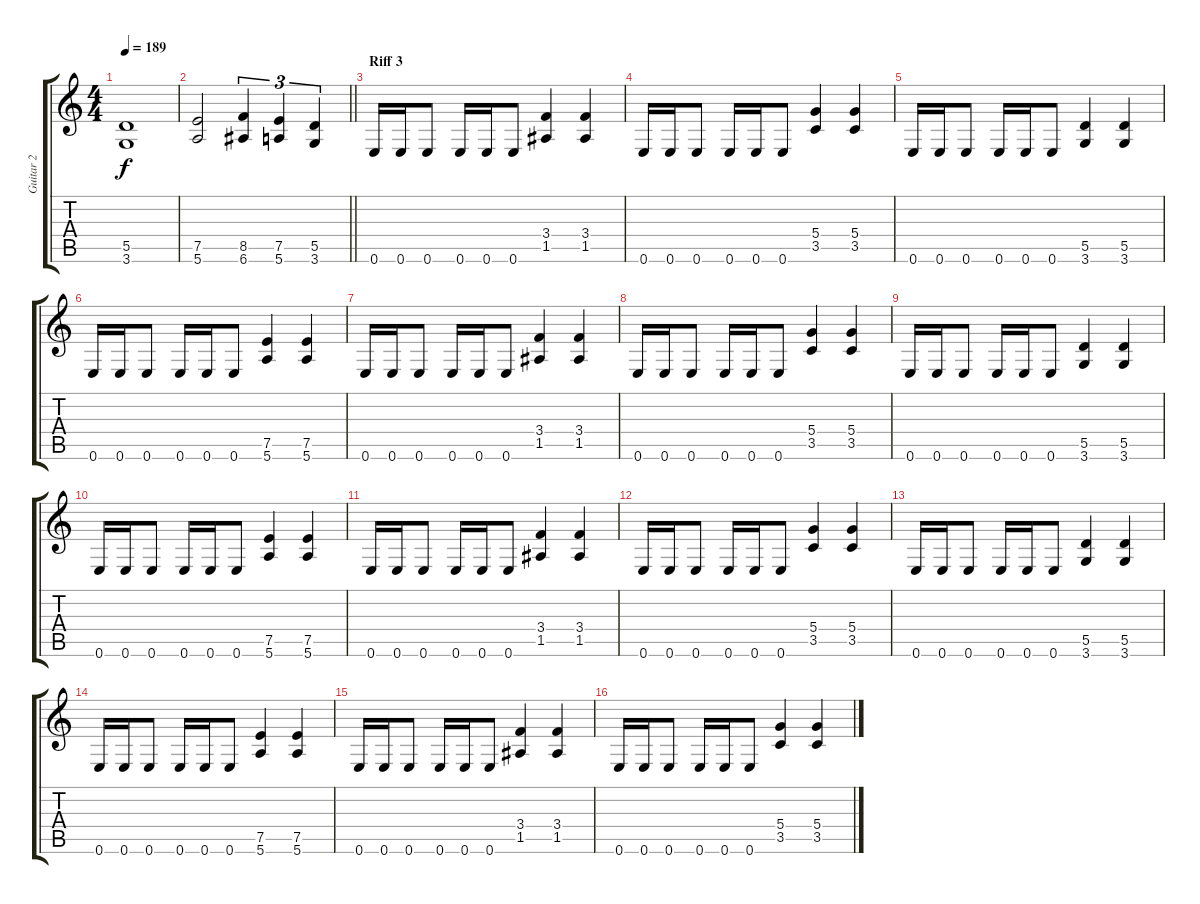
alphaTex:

\track ("Guitar 2" "Guitar 2") {instrument overdrivenguitar}
\staff {score tabs}
\tuning (E4 B3 G3 D3 A2 E2) {hide}
\ts (4 4)
\tempo 189
\clef g2
\ks c
(5.5 3.6).1{dy f} |
\barLineRight lightlight
(7.5 5.6).2 (8.5 6.6).4{tu (3 2)} (7.5 5.6).4{tu (3 2)} (5.5 3.6).4{tu (3 2)} |
\section ("" "Riff 3")
0.6.16 0.6.16 0.6.8 0.6.16 0.6.16 0.6.8 (3.4 1.5).4 (3.4 1.5).4 |
0.6.16 0.6.16 0.6.8 0.6.16 0.6.16 0.6.8 (5.4 3.5).4 (5.4 3.5).4 |
0.6.16 0.6.16 0.6.8 0.6.16 0.6.16 0.6.8 (5.5 3.6).4 (5.5 3.6).4 |
0.6.16 0.6.16 0.6.8 0.6.16 0.6.16 0.6.8 (7.5 5.6).4 (7.5 5.6).4 |
0.6.16 0.6.16 0.6.8 0.6.16 0.6.16 0.6.8 (3.4 1.5).4 (3.4 1.5).4 |
0.6.16 0.6.16 0.6.8 0.6.16 0.6.16 0.6.8 (5.4 3.5).4 (5.4 3.5).4 |
0.6.16 0.6.16 0.6.8 0.6.16 0.6.16 0.6.8 (5.5 3.6).4 (5.5 3.6).4 |
0.6.16 0.6.16 0.6.8 0.6.16 0.6.16 0.6.8 (7.5 5.6).4 (7.5 5.6).4 |
0.6.16 0.6.16 0.6.8 0.6.16 0.6.16 0.6.8 (3.4 1.5).4 (3.4 1.5).4 |
0.6.16 0.6.16 0.6.8 0.6.16 0.6.16 0.6.8 (5.4 3.5).4 (5.4 3.5).4 |
0.6.16 0.6.16 0.6.8 0.6.16 0.6.16 0.6.8 (5.5 3.6).4 (5.5 3.6).4 |
0.6.16 0.6.16 0.6.8 0.6.16 0.6.16 0.6.8 (7.5 5.6).4 (7.5 5.6).4 |
0.6.16 0.6.16 0.6.8 0.6.16 0.6.16 0.6.8 (3.4 1.5).4 (3.4 1.5).4 |
0.6.16 0.6.16 0.6.8 0.6.16 0.6.16 0.6.8 (5.4 3.5).4 (5.4 3.5).4
